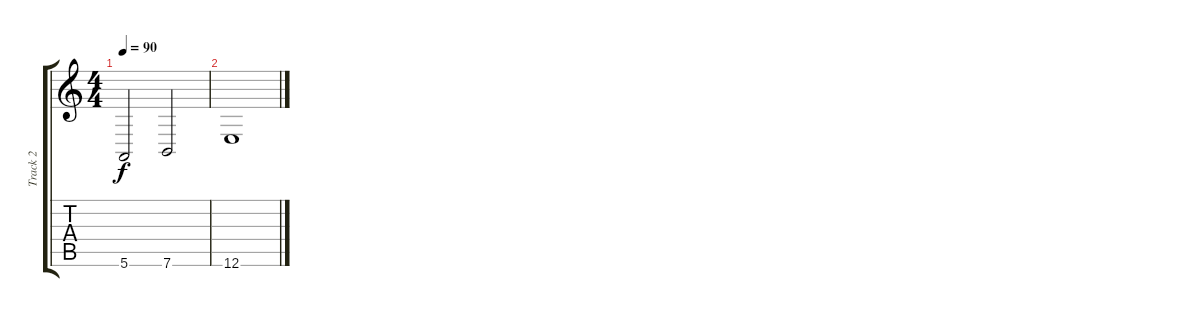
\track ("Track 2" "Track 2") {instrument synthvoice}
\staff {score tabs}
\tuning (E4 B3 G3 D3 A2 E2) {hide}
\ts (4 4)
\tempo 90
\clef g2
\ks c
5.6.2{dy f} 7.6.2 |
12.6.1
